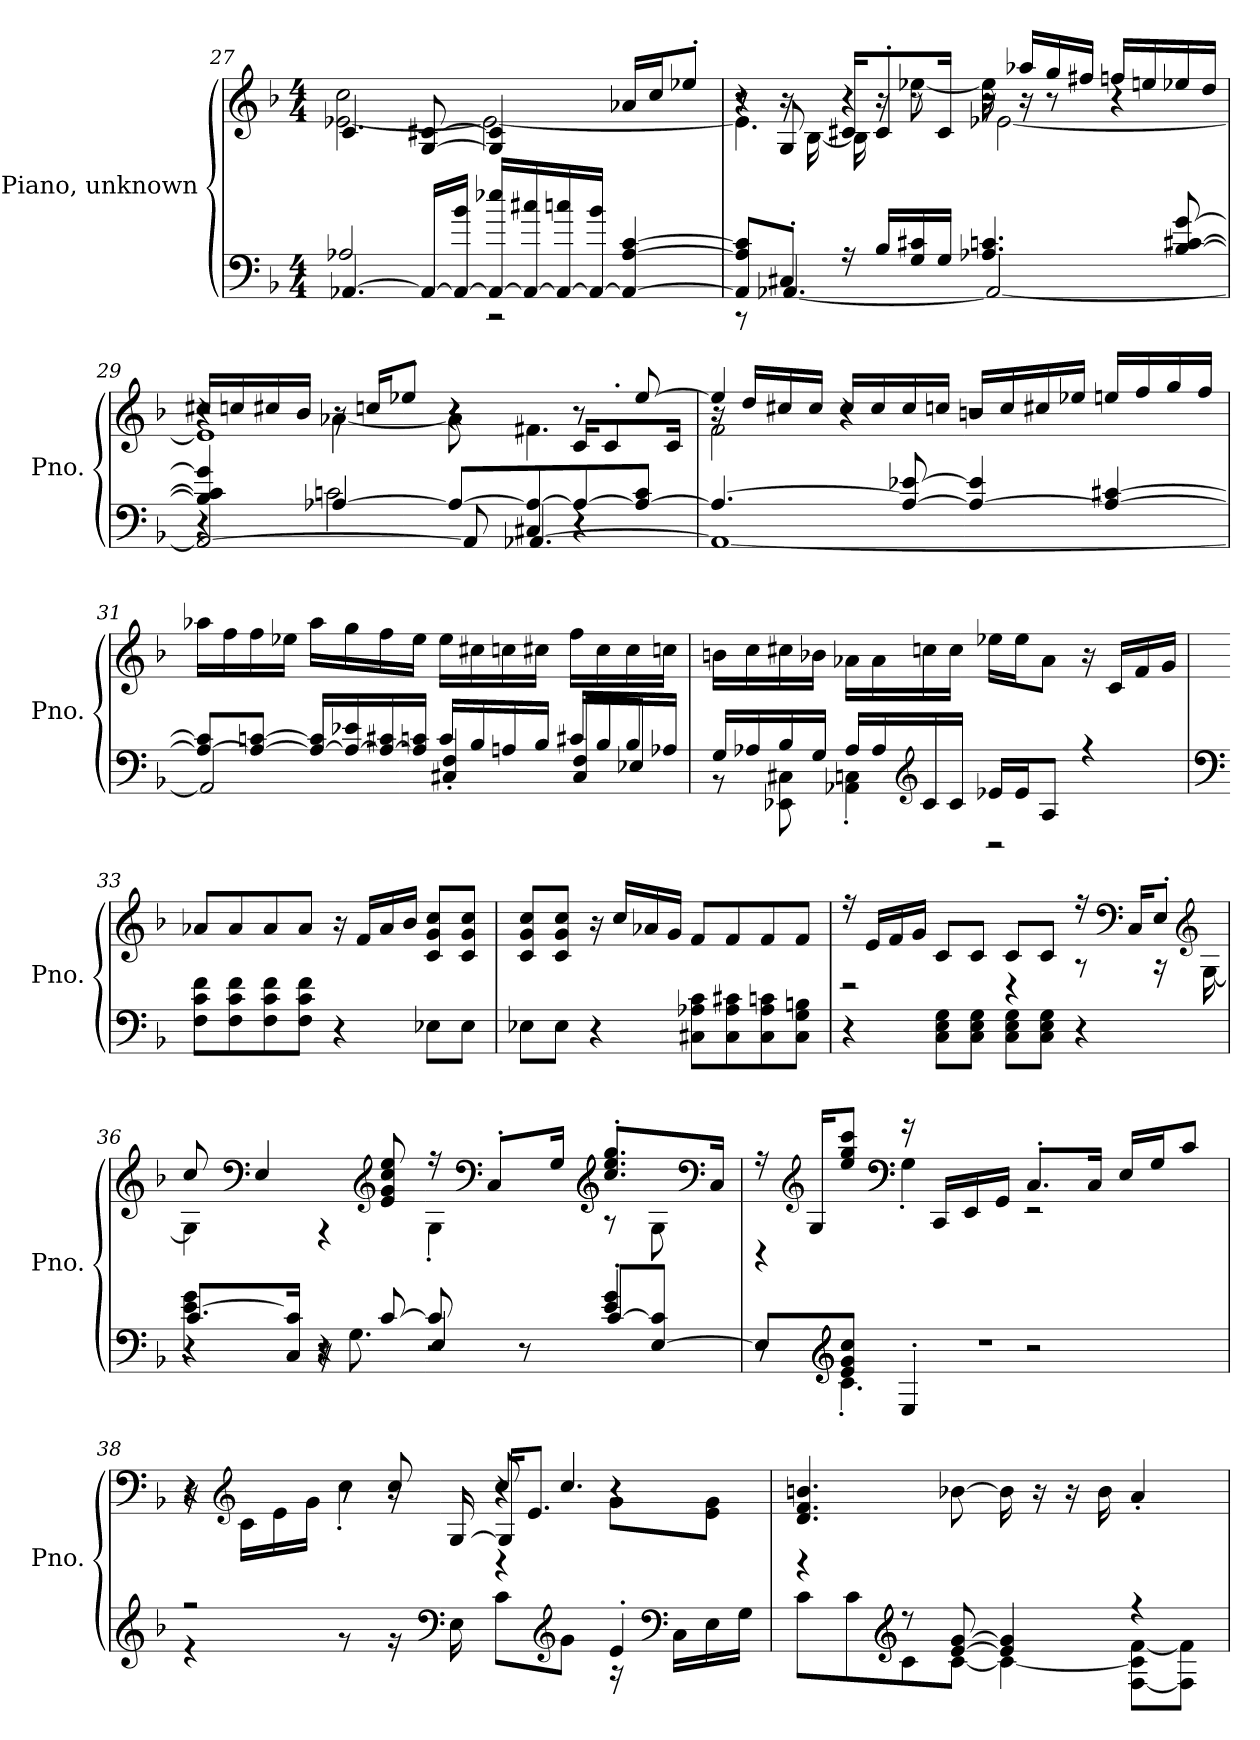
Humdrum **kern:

**kern	**kern
*part1	*part1
*staff2	*staff1
*I"Piano, unknown	*
*I'Pno.	*
!!LO:LB:g=z
*clefF4	*clefG2
*k[b-]	*k[b-]
*M4/4	*M4/4
=27	=27
*^	*^
[4.AA-X/	2A-X/	4.c/	[2e-X\ 2cc\
16AA-/LL_	.	[8G/ [8c#X/	.
16AA-/_ 16b-/JJ	.	.	.
16AA-/_ 16ee-X/LL	2r	4G/] 4c#/]	2e-\_
16AA-/_ 16cc#X/	.	.	.
16AA-/_ 16ccn/	.	.	.
16AA-/_ 16b-/JJ	.	.	.
4AA-/_ [4A-/ [4c/	.	16a-X/LL	.
.	.	16cc/J	.
.	.	8ee-X'/J	.
=28	=28	=28	=28
*	*	*^	*^
8AA-/] 8A-/] 8c/]L	8r	4r	4.e-\]	8r	8r
8C#X'/J	[4.AA-X/	.	.	8G/	16r
.	.	.	.	.	[16B-\
16r	.	16c#X/KL	.	4r	16B-\]
16B-/LL	.	8c#'/	.	.	16r
16G/ 16c#X/	.	.	[8ee-X\	.	8r
16G/JJ	.	16c#/Jk	.	.	.
4.A-X/ 4.cn/	2AA-/_	16r	16ee-\]	2r	[2e-X\
.	.	16aa-X/LL	16r	.	.
.	.	16gg/	8r	.	.
.	.	16ff#X/JJ	.	.	.
.	.	16ffn/LL	4r	.	.
.	.	16een/	.	.	.
[8B-/ [8c#X/ [8g/	.	16ee-X/	.	.	.
.	.	16dd/JJ	.	.	.
!!LO:PB:g=z	!!	!!	!!
=29	=29	=29	=29	=29	=29
*	*^	*	*	*	*
4B-/] 4c#/] 4g/]	4r	2AA-/_	16cc#X/LL	4r	2r	1e-]
.	.	.	16ccn/	.	.	.
.	.	.	16cc#X/	.	.	.
.	.	.	16b-/JJ	.	.	.
[4A-X/	2cn\	.	16r	[4a-X\	.	.
.	.	.	16ccn/KL	.	.	.
.	.	.	8ee-X'/J	.	.	.
8A-/L_	.	8AA-/]	4r	8a-\]	4r	.
8C#X/ 8A-/_	.	[4.AA-X/	.	4.f#X\	.	.
8A-/_	4r	.	16c/KL	.	8r	.
.	.	.	8c'/	.	.	.
8A-/_ 8c/J	.	.	.	.	[8ee-/	.
.	.	.	16c/Jk	.	.	.
*	*v	*v	*	*	*	*
*	*	*	*	*v	*v
=30	=30	=30	=30	=30
4.A-/_	1AA-_	16r	2f\	4ee-/]
.	.	16dd/LL	.	.
.	.	16cc#X/	.	.
.	.	16cc#/JJ	.	.
.	.	16cc#/LL	.	4r
.	.	16cc#/	.	.
8A-/_ [8e-X/	.	16cc#/	.	.
.	.	16ccn/JJ	.	.
4A-/_ 4e-/]	.	16bn/LL	2r	2r
.	.	16cc/	.	.
.	.	16cc#X/	.	.
.	.	16ee-X/JJ	.	.
4A-/_ [4c#X/	.	16een/LL	.	.
.	.	16ff/	.	.
.	.	16gg/	.	.
.	.	16ff/JJ	.	.
*	*	*v	*v	*v
!!LO:LB:g=z
=31	=31	=31
8A-/_ 8c#/]L	2AA-/]	16aa-X\LL
.	.	16ff\
8A-/_ [8cn/J	.	16ff\
.	.	16ee-X\JJ
16A-/_ 16c/]LL	.	16aa-\LL
16A-/_ 16e-X/	.	16gg\
16A-/_ 16c#X/	.	16ff\
16A-/] 16cn/JJ	.	16ee-\JJ
16c/LL	4C#X/' 4F/'	16ee-\LL
16B-/	.	16cc#X\
16An/	.	16ccn\
16B-/JJ	.	16cc#X\JJ
16c#X/LL	8C#/ 8F/L	16ff\LL
16B-/	.	16cc#\
16B-/	8E-X/J	16cc#\
16A-X/JJ	.	16ccn\JJ
!!LO:LB:g=z
=32	=32	=32
16G/LL	8r	16bn\LL
16A-X/	.	16cc\
16B-/	8EE-X\ 8C#X\	16cc#X\
16G/JJ	.	16b-X\JJ
16A-/LL	4AA-X\' 4Cn\'	16a-X\LL
16A-/	.	16a-\
*clefG2	*	*
16c/	.	16ccn\
16c/JJ	.	16cc\JJ
16e-X/LL	2r	16ee-X\LL
16e-/J	.	16ee-\J
8A-/J	.	8a-\J
4r	.	16r
.	.	16c/LL
.	.	16f/
.	.	16g/JJ
*v	*v	*
=33	=33
*clefF4	*
8F\ 8c\ 8f\L	8a-X/L
8F\ 8c\ 8f\	8a-/
8F\ 8c\ 8f\	8a-/
8F\ 8c\ 8f\J	8a-/J
4r	16r
.	16f/LL
.	16a-/
.	16b-/JJ
8E-X\L	8c/ 8g/ 8cc/L
8E-\J	8c/ 8g/ 8cc/J
!!LO:LB:g=z
=34	=34
8E-X\L	8c/ 8g/ 8cc/L
8E-\J	8c/ 8g/ 8cc/J
4r	16r
.	16cc/LL
.	16a-X/
.	16g/JJ
8C#X\ 8A-X\ 8c\L	8f/L
8C#\ 8A-\ 8c#X\	8f/
8C#\ 8A-\ 8cn\	8f/
8C#\ 8G\ 8Bn\J	8f/J
=35	=35
*	*^
4r	16r	2r
.	16e/LL	.
.	16f/	.
.	16g/JJ	.
8C\ 8E\ 8G\L	8c/L	.
8C\ 8E\ 8G\J	8c/J	.
8C\ 8E\ 8G\L	8c/L	4r
8C\ 8E\ 8G\J	8c/J	.
4r	16r	8r
*	*clefF4	*
.	16C/KL	.
.	8E'/J	16r
*	*clefG2	*
.	.	[16G\
!!LO:LB:g=z	!!
=36	=36	=36
*^	*	*
*	*^	*	*
4r	4e\' 4g\'	[8.c/L	8cc/	4G\]
*	*	*	*clefF4	*
.	.	.	4E/	.
.	.	16C/ 16c/]Jk	.	.
8r	16r	4r	.	4r
.	8.G\	.	.	.
*	*	*	*clefG2	*
[8c/	.	.	8e/ 8g/ 8cc/ 8ee/	.
8c/]	2r	4E/	16r	4G'\
*	*	*	*clefF4	*
.	.	.	8C'/L	.
8r	.	.	.	.
.	.	.	16G/Jk	.
*	*	*	*clefG2	*
4e/' 4g/'	.	[8c/L	8.cc/' 8.ee/' 8.gg/'L	8r
.	.	[8E/ 8c/]J	.	8G\
*	*	*	*clefF4	*
.	.	.	16C/Jk	.
=37	=37	=37	=37	=37
1r	8r	8E/L]	16r	4r
*	*	*	*clefG2	*
.	.	.	16G/KL	.
*clefG2	*	*	*	*
.	4.c'\	8e/ 8g/ 8cc/J	8ee/ 8gg/ 8ccc/J	.
*	*	*	*clefF4	*
.	.	4E'/	16r	4G'\
.	.	.	16CC/LL	.
.	.	.	16EE/	.
.	.	.	16GG/JJ	.
.	2r	2r	8.C'/L	2r
.	.	.	16C/Jk	.
.	.	.	16E/LL	.
.	.	.	16G/J	.
.	.	.	8c/J	.
*	*v	*v	*	*
!!LO:LB:g=z
=38	=38	=38	=38
*	*	*	*^
2r	4r	4r	16r	4r
*	*	*clefG2	*	*
.	.	.	16c\LL	.
.	.	.	16e\	.
.	.	.	16g\JJ	.
.	8r	8r	4cc'\	8r
.	16r	8cc/	.	16r
*clefF4	*	*	*	*
.	16E\	.	.	[16G/
4r	8c\L	8cc/	4r	16G/KL]
.	.	.	.	8.e/J
*clefG2	*	*	*	*
.	8g\J	4.cc/	.	.
4e'/	16r	.	8g\L	4r
*clefF4	*	*	*	*
.	16C\LL	.	.	.
.	16E\	.	8e\ 8g\J	.
.	16G\JJ	.	.	.
*	*	*v	*v	*v
=39	=39	=39
4r	8c\L	4.d/ 4.f/ 4.bn/
.	8c\	.
*clefG2	*	*
8r	8c\	.
[8e/ [8g/	[8c\J	[8b-X\
4e/] 4g/]	4c\_	16b-\]
.	.	16r
.	.	16r
.	.	16b-\
4r	[8F\ 8c\] [8f\L	4a'/
.	8F\] 8f\]J	.
*v	*v	*
=	=
*-	*-
